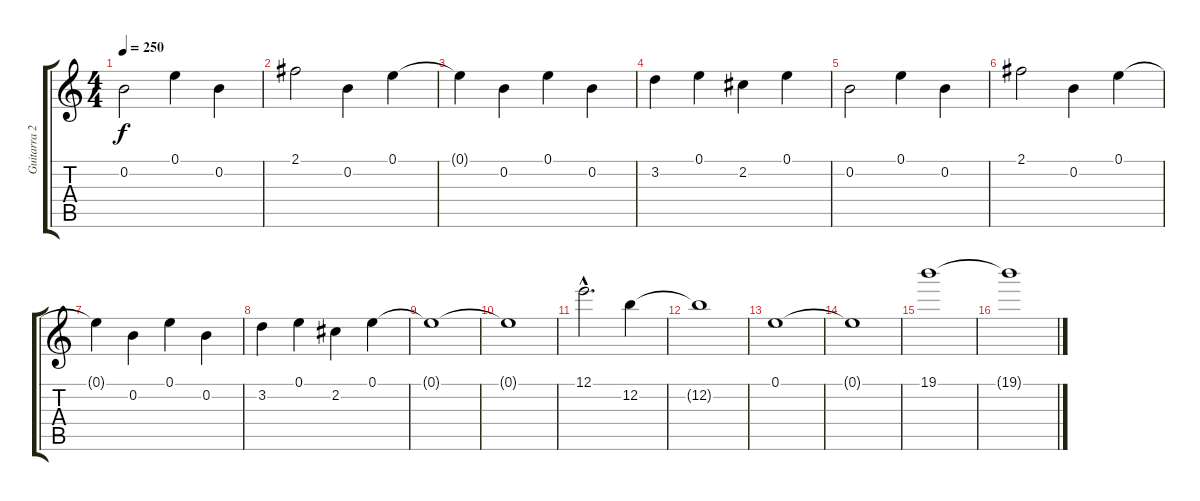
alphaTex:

\track ("Guitarra 2 ( Ritmica )" "Guitarra 2") {instrument electricguitarclean}
\staff {score tabs}
\tuning (E4 B3 G3 D3 A2 E2) {hide}
\ts (4 4)
\tempo 250
\clef g2
\ks c
0.2.2{dy f} 0.1.4 0.2.4 |
2.1.2 0.2.4 0.1.4 |
0.1{t}.4 0.2.4 0.1.4 0.2.4 |
3.2.4 0.1.4 2.2.4 0.1.4 |
0.2.2 0.1.4 0.2.4 |
2.1.2 0.2.4 0.1.4 |
0.1{t}.4 0.2.4 0.1.4 0.2.4 |
3.2.4 0.1.4 2.2.4 0.1.4 |
0.1{t}.1 |
0.1{t}.1 |
12.1{hac}.2{d} 12.2.4 |
12.2{t}.1 |
0.1.1 |
0.1{t}.1 |
19.1.1 |
19.1{t}.1
